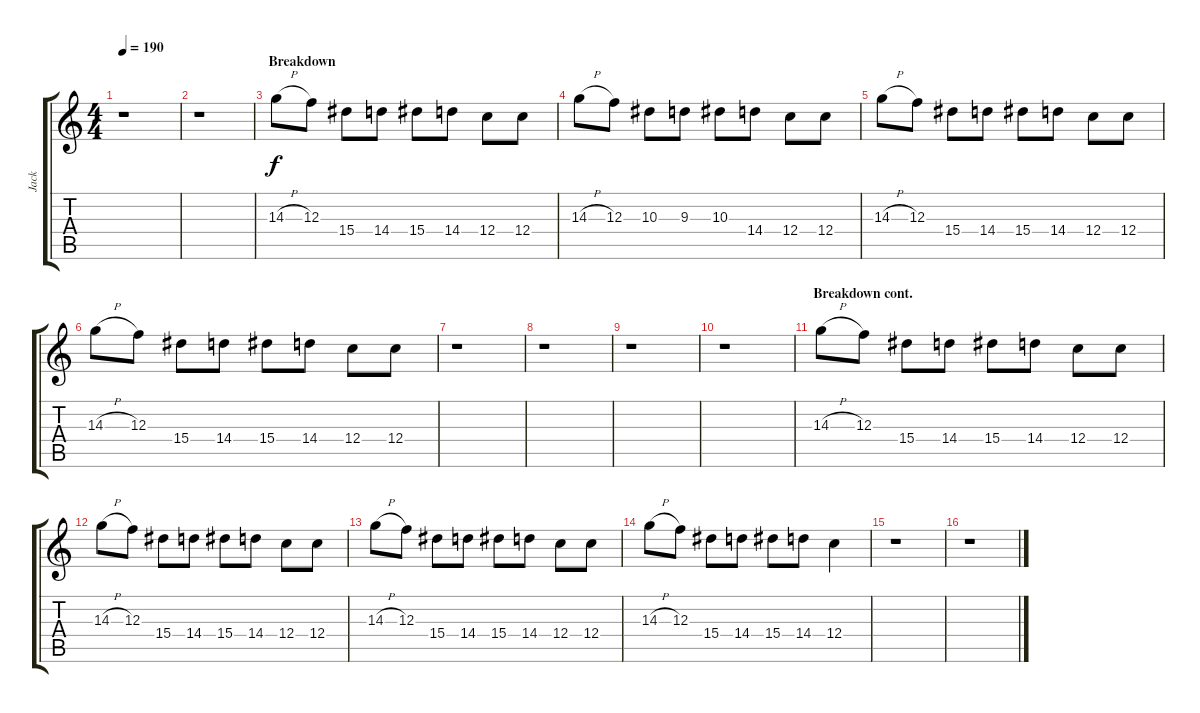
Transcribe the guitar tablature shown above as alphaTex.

\track ("Jack" "Jack") {instrument overdrivenguitar}
\staff {score tabs}
\tuning (D4 A3 F3 C3 G2 C2) {hide}
\ts (4 4)
\tempo 190
\clef g2
\ks aminor
r.1{dy f} |
r.1 |
\section ("" "Breakdown")
14.3{h}.8 12.3.8 15.4.8 14.4.8 15.4.8 14.4.8 12.4.8 12.4.8 |
14.3{h}.8 12.3.8 10.3.8 9.3.8 10.3.8 14.4.8 12.4.8 12.4.8 |
14.3{h}.8 12.3.8 15.4.8 14.4.8 15.4.8 14.4.8 12.4.8 12.4.8 |
14.3{h}.8 12.3.8 15.4.8 14.4.8 15.4.8 14.4.8 12.4.8 12.4.8 |
r.1 |
r.1 |
r.1 |
r.1 |
\section ("" "Breakdown cont.")
14.3{h}.8 12.3.8 15.4.8 14.4.8 15.4.8 14.4.8 12.4.8 12.4.8 |
14.3{h}.8 12.3.8 15.4.8 14.4.8 15.4.8 14.4.8 12.4.8 12.4.8 |
14.3{h}.8 12.3.8 15.4.8 14.4.8 15.4.8 14.4.8 12.4.8 12.4.8 |
14.3{h}.8 12.3.8 15.4.8 14.4.8 15.4.8 14.4.8 12.4.4 |
r.1 |
r.1
